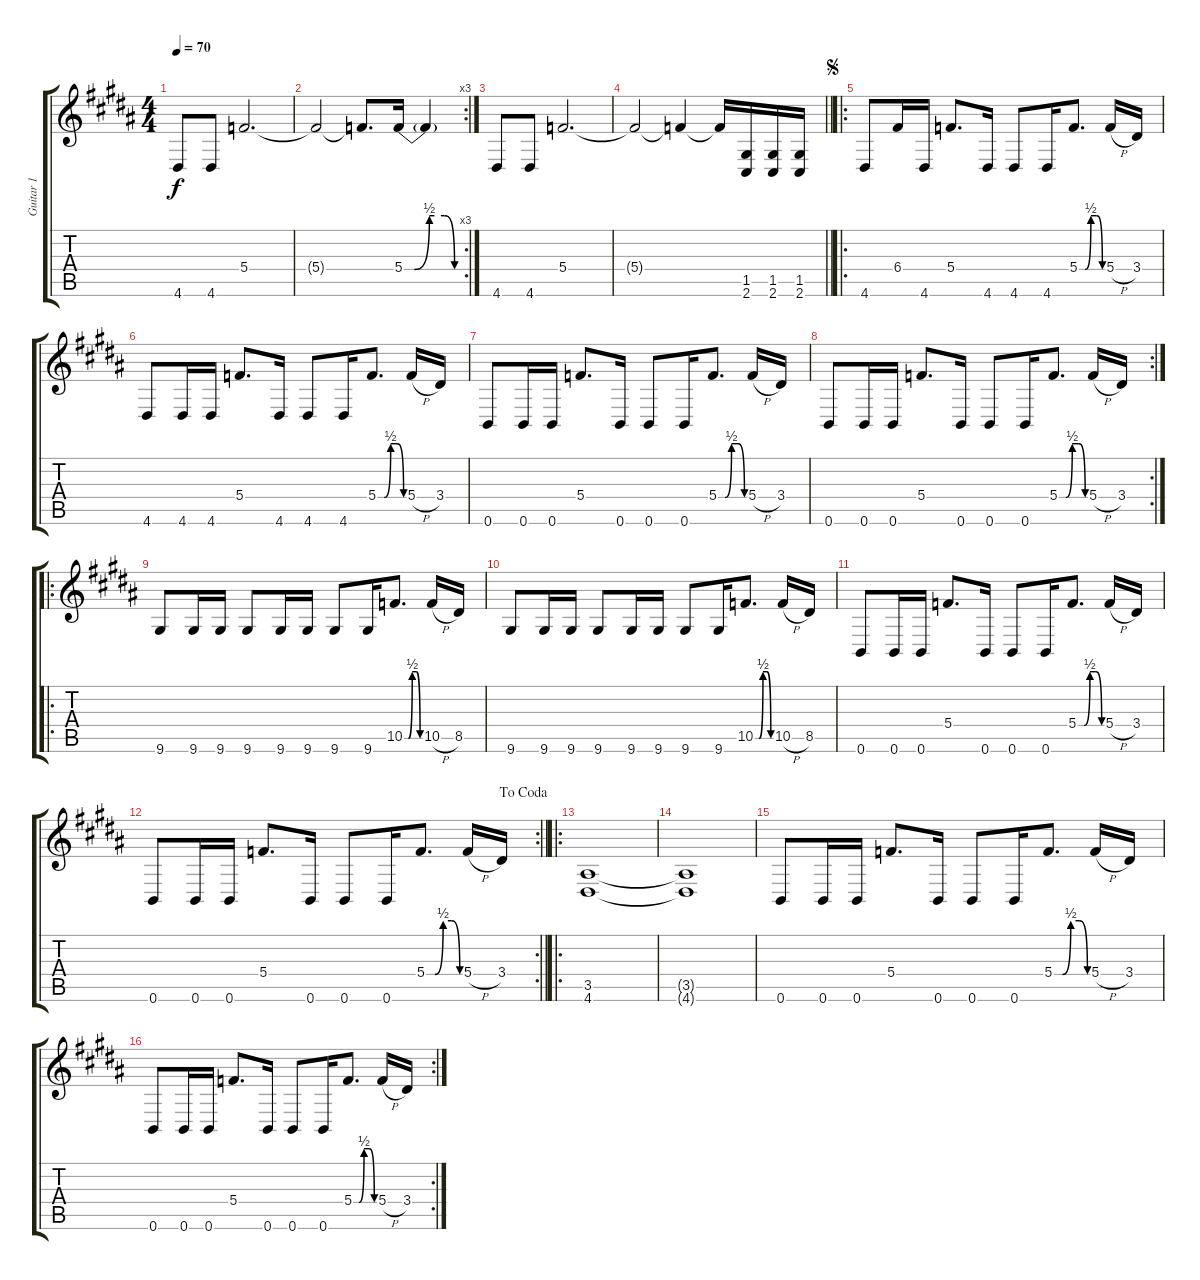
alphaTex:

\track ("Guitar 1" "Guitar 1") {instrument distortionguitar}
\staff {score tabs}
\tuning (E4 C4 G3 C3 G2 B1) {hide}
\ts (4 4)
\tempo 70
\clef g2
\ks b
4.6.8{dy f instrument distortionguitar} 4.6.8 5.4.2{d} |
\rc 3
5.4{t}.2 5.4{t}.8{d} 5.4{be (custom 0 0 10 0 25 2 30 2 40 2 50 0 60 0)}.16 5.4{t}.4 |
4.6.8 4.6.8 5.4.2{d} |
\barLineRight lightlight
5.4{t}.2 5.4{t}.4 5.4{t}.16 (1.5 2.6).16 (1.5 2.6).16 (1.5 2.6).16 |
\ro
\jump segno
4.6.8 6.4.16 4.6.16 5.4.8{d} 4.6.16 4.6.8 4.6.16 5.4{be (custom 0 0 15 0 30 2 45 2 60 0)}.8{d} 5.4{h}.16 3.4.16 |
4.6.8 4.6.16 4.6.16 5.4.8{d} 4.6.16 4.6.8 4.6.16 5.4{be (custom 0 0 15 0 30 2 45 2 60 0)}.8{d} 5.4{h}.16 3.4.16 |
0.6.8 0.6.16 0.6.16 5.4.8{d} 0.6.16 0.6.8 0.6.16 5.4{be (custom 0 0 15 0 30 2 45 2 60 0)}.8{d} 5.4{h}.16 3.4.16 |
\rc 2
0.6.8 0.6.16 0.6.16 5.4.8{d} 0.6.16 0.6.8 0.6.16 5.4{be (custom 0 0 15 0 30 2 45 2 60 0)}.8{d} 5.4{h}.16 3.4.16 |
\ro
9.6.8 9.6.16 9.6.16 9.6.8 9.6.16 9.6.16 9.6.8 9.6.16 10.5{be (custom 0 0 15 0 30 2 45 2 60 0)}.8{d} 10.5{h}.16 8.5.16 |
9.6.8 9.6.16 9.6.16 9.6.8 9.6.16 9.6.16 9.6.8 9.6.16 10.5{be (custom 0 0 15 0 30 2 45 2 60 0)}.8{d} 10.5{h}.16 8.5.16 |
0.6.8 0.6.16 0.6.16 5.4.8{d} 0.6.16 0.6.8 0.6.16 5.4{be (custom 0 0 15 0 30 2 45 2 60 0)}.8{d} 5.4{h}.16 3.4.16 |
\rc 2
\jump dacoda
\barLineRight lightlight
0.6.8 0.6.16 0.6.16 5.4.8{d} 0.6.16 0.6.8 0.6.16 5.4{be (custom 0 0 15 0 30 2 45 2 60 0)}.8{d} 5.4{h}.16 3.4.16 |
\ro
(3.5 4.6).1 |
(3.5{t} 4.6{t}).1 |
0.6.8 0.6.16 0.6.16 5.4.8{d} 0.6.16 0.6.8 0.6.16 5.4{be (custom 0 0 15 0 30 2 45 2 60 0)}.8{d} 5.4{h}.16 3.4.16 |
\rc 2
0.6.8 0.6.16 0.6.16 5.4.8{d} 0.6.16 0.6.8 0.6.16 5.4{be (custom 0 0 15 0 30 2 45 2 60 0)}.8{d} 5.4{h}.16 3.4.16
